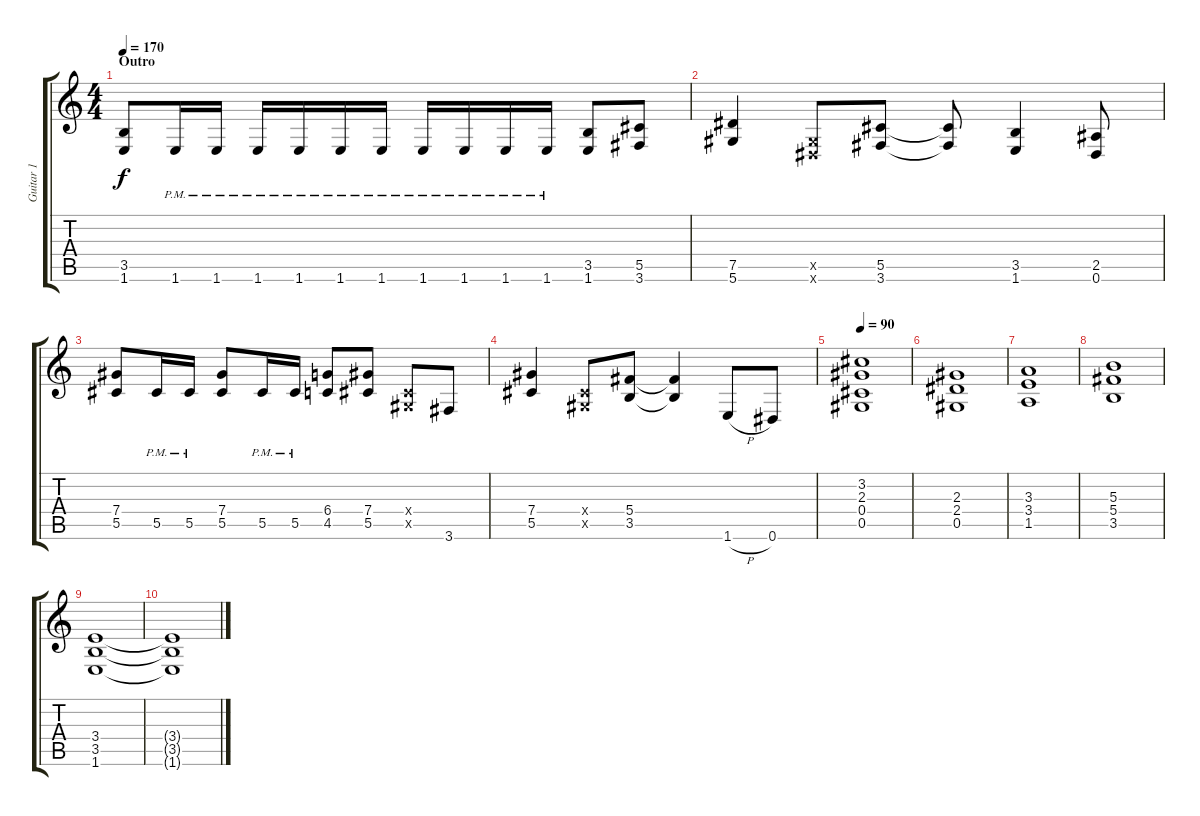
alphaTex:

\track ("Guitar 1" "Guitar 1") {instrument distortionguitar}
\staff {score tabs}
\tuning (Eb4 Bb3 Gb3 Db3 Ab2 Eb2) {hide}
\ts (4 4)
\section ("" "Outro")
\tempo 170
\clef g2
\ks c
(3.5 1.6).8{dy f} 1.6{pm}.16 1.6{pm}.16 1.6{pm}.16 1.6{pm}.16 1.6{pm}.16 1.6{pm}.16 1.6{pm}.16 1.6{pm}.16 1.6{pm}.16 1.6{pm}.16 (3.5 1.6).8 (5.5 3.6).8 |
(7.5 5.6).4 (0.5{x} 0.6{x}).8 (5.5 3.6).8 (5.5{t} 3.6{t}).8 (3.5 1.6).4 (2.5 0.6).8 |
(7.4 5.5).8 5.5{pm}.16 5.5{pm}.16 (7.4 5.5).8 5.5{pm}.16 5.5{pm}.16 (6.4 4.5).8 (7.4 5.5).8 (0.4{x} 0.5{x}).8 3.6.8 |
(7.4 5.5).4 (0.4{x} 0.5{x}).8 (5.4 3.5).8 (5.4{t} 3.5{t}).4 1.6{h}.8 0.6.8 |
\tempo 90
(3.2 2.3 0.4 0.5).1 |
(2.3 2.4 0.5).1 |
(3.3 3.4 1.5).1 |
(5.3 5.4 3.5).1 |
(3.4 3.5 1.6).1 |
(3.4{t} 3.5{t} 1.6{t}).1
